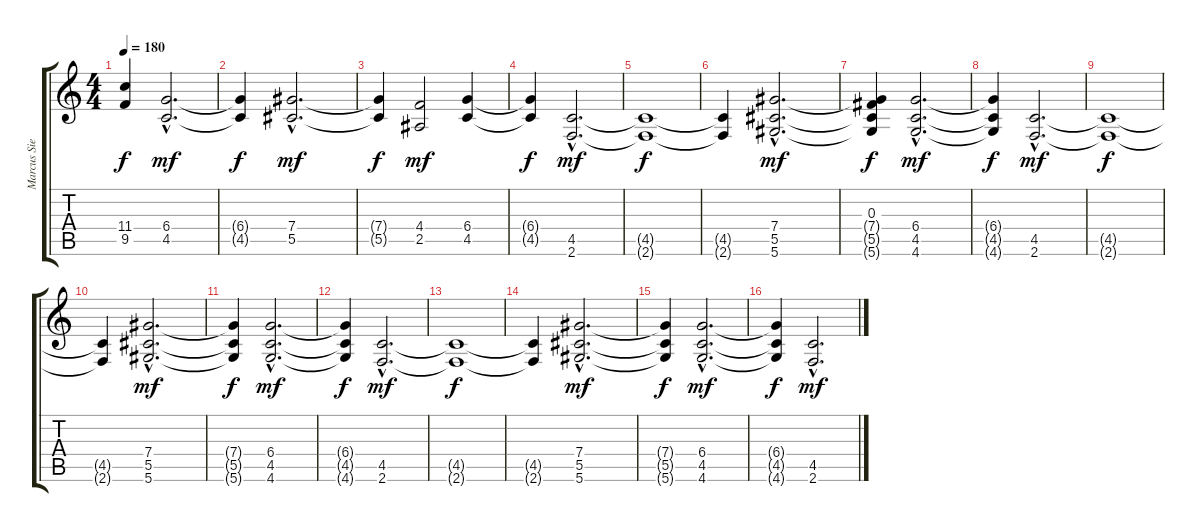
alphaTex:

\track ("Marcus Siepen" "Marcus Sie") {instrument distortionguitar}
\staff {score tabs}
\tuning (Eb4 Bb3 Gb3 Db3 Ab2 Eb2) {hide}
\ts (4 4)
\tempo 180
\clef g2
\ks c
(11.4{t} 9.5{t}).4{dy f} (6.4{hac} 4.5{hac}).2{d dy mf} |
(6.4{t} 4.5{t}).4{dy f} (7.4{hac} 5.5{hac}).2{d dy mf} |
(7.4{t} 5.5{t}).4{dy f} (4.4 2.5).2{dy mf} (6.4 4.5).4 |
(6.4{t} 4.5{t}).4{dy f} (4.5{hac} 2.6{hac}).2{d dy mf} |
(4.5{t} 2.6{t}).1{dy f} |
(4.5{t} 2.6{t}).4 (7.4{hac} 5.5{hac} 5.6{hac}).2{d dy mf} |
(0.3 7.4{t} 5.5{t} 5.6{t}).4{dy f} (6.4{hac} 4.5{hac} 4.6{hac}).2{d dy mf} |
(6.4{t} 4.5{t} 4.6{t}).4{dy f} (4.5{hac} 2.6{hac}).2{d dy mf} |
(4.5{t} 2.6{t}).1{dy f} |
(4.5{t} 2.6{t}).4 (7.4{hac} 5.5{hac} 5.6{hac}).2{d dy mf} |
(7.4{t} 5.5{t} 5.6{t}).4{dy f} (6.4{hac} 4.5{hac} 4.6{hac}).2{d dy mf} |
(6.4{t} 4.5{t} 4.6{t}).4{dy f} (4.5{hac} 2.6{hac}).2{d dy mf} |
(4.5{t} 2.6{t}).1{dy f} |
(4.5{t} 2.6{t}).4 (7.4{hac} 5.5{hac} 5.6{hac}).2{d dy mf} |
(7.4{t} 5.5{t} 5.6{t}).4{dy f} (6.4{hac} 4.5{hac} 4.6{hac}).2{d dy mf} |
(6.4{t} 4.5{t} 4.6{t}).4{dy f} (4.5{hac} 2.6{hac}).2{d dy mf}
